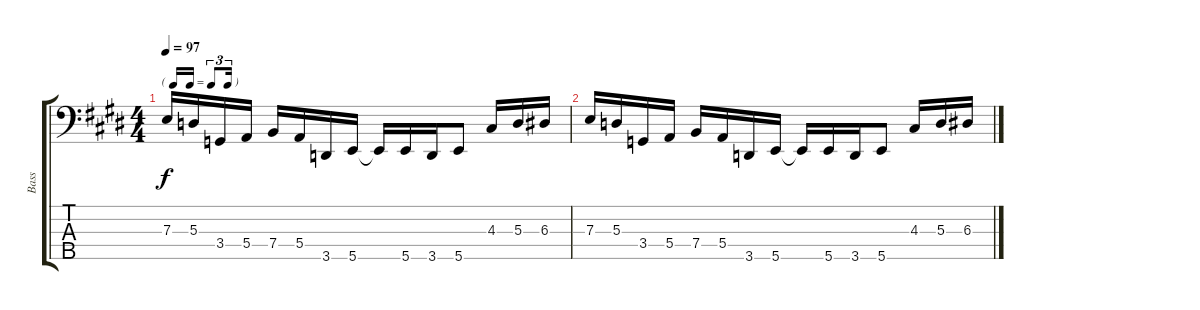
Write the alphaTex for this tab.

\track ("Bass" "Bass") {instrument slapbass1}
\staff {score tabs}
\tuning (G2 D2 A1 E1 B0) {hide}
\ts (4 4)
\tf triplet16th
\tempo 97
\clef f4
\ks c#minor
7.3.16{dy f} 5.3.16 3.4.16 5.4.16 7.4.16 5.4.16 3.5.16 5.5.16 5.5{t}.16 5.5.16 3.5.16 5.5.8 4.3.16 5.3.16 6.3.16 |
\ks e
7.3.16 5.3.16 3.4.16 5.4.16 7.4.16 5.4.16 3.5.16 5.5.16 5.5{t}.16 5.5.16 3.5.16 5.5.8 4.3.16 5.3.16 6.3.16
